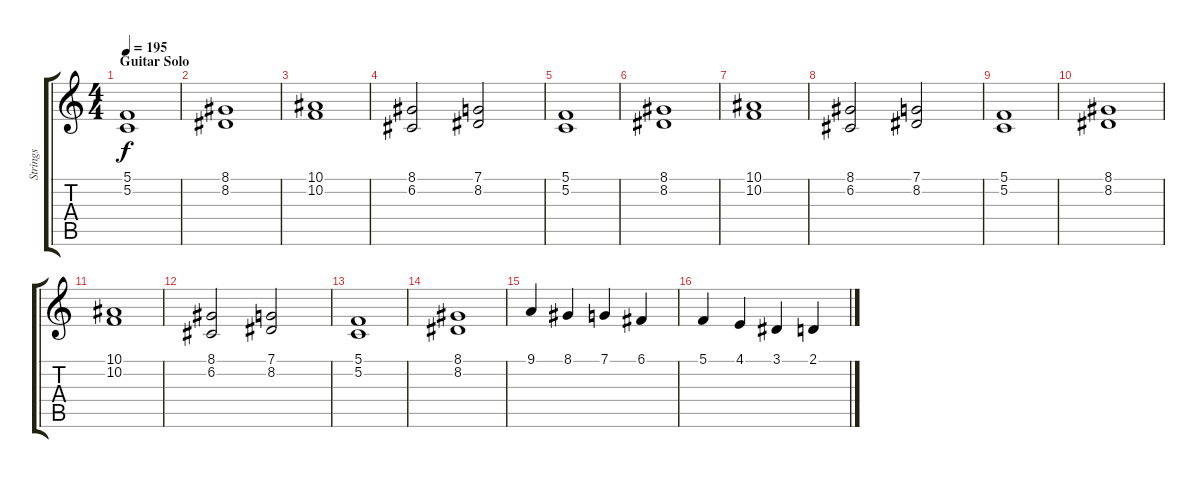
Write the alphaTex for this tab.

\track ("Strings" "Strings") {instrument stringensemble1}
\staff {score tabs}
\tuning (C4 G3 Eb3 Bb2 F2 C2) {hide}
\ts (4 4)
\section ("" "Guitar Solo")
\tempo 195
\clef g2
\ks c
(5.1 5.2).1{dy f} |
(8.1 8.2).1 |
(10.1 10.2).1 |
(8.1 6.2).2 (7.1 8.2).2 |
(5.1 5.2).1 |
(8.1 8.2).1 |
(10.1 10.2).1 |
(8.1 6.2).2 (7.1 8.2).2 |
(5.1 5.2).1 |
(8.1 8.2).1 |
(10.1 10.2).1 |
(8.1 6.2).2 (7.1 8.2).2 |
(5.1 5.2).1 |
(8.1 8.2).1 |
9.1.4 8.1.4 7.1.4 6.1.4 |
5.1.4 4.1.4 3.1.4 2.1.4
